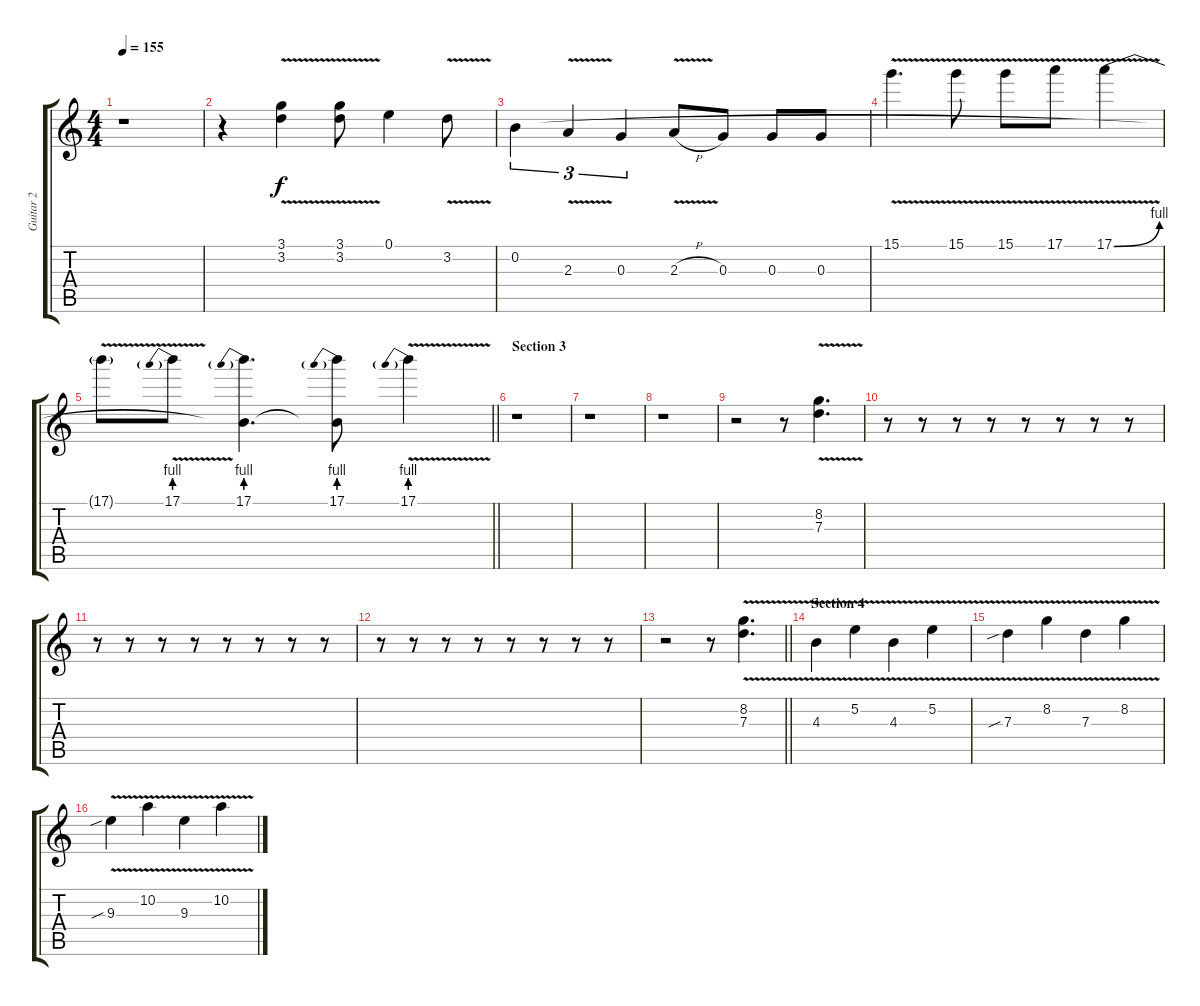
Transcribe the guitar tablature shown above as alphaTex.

\track ("Guitar 2" "Guitar 2") {instrument distortionguitar}
\staff {score tabs}
\tuning (E4 B3 G3 D3 A2 E2) {hide}
\ts (4 4)
\tempo 155
\clef g2
\ks c
r.1{dy f} |
r.4 (3.1{v} 3.2).4 (3.1{v} 3.2).8 0.1.4 3.2{v}.8 |
0.2.4{tu (3 2)} 2.3{v}.4{tu (3 2)} 0.3.4{tu (3 2)} 2.3{v h}.8 0.3.8 0.3.8 0.3.8 |
15.1{v}.4{d} 15.1{v}.8 15.1{v}.8 17.1{v}.8 17.1{be (bend 0 0 60 4) v}.4 |
\barLineRight lightlight
17.1{t}.8 17.1{be (prebend 0 4 60 4) v}.8 (17.1{be (prebend 0 4 60 4)} 0.2{t}).4{d} (17.1{be (prebend 0 4 60 4)} 0.2{t}).8 17.1{be (prebend 0 4 60 4) v}.4 |
\section ("" "Section 3")
r.1 |
r.1 |
r.1 |
r.2 r.8 (8.2 7.3{v}).4{d} |
r.8 r.8 r.8 r.8 r.8 r.8 r.8 r.8 |
r.8 r.8 r.8 r.8 r.8 r.8 r.8 r.8 |
r.8 r.8 r.8 r.8 r.8 r.8 r.8 r.8 |
\barLineRight lightlight
r.2 r.8 (8.2 7.3{v}).4{d} |
\section ("" "Section 4")
4.3{v}.4 5.2{v}.4 4.3{v}.4 5.2{v}.4 |
7.3{v sib}.4 8.2{v}.4 7.3{v}.4 8.2{v}.4 |
9.3{v sib}.4 10.2{v}.4 9.3{v}.4 10.2{v}.4
